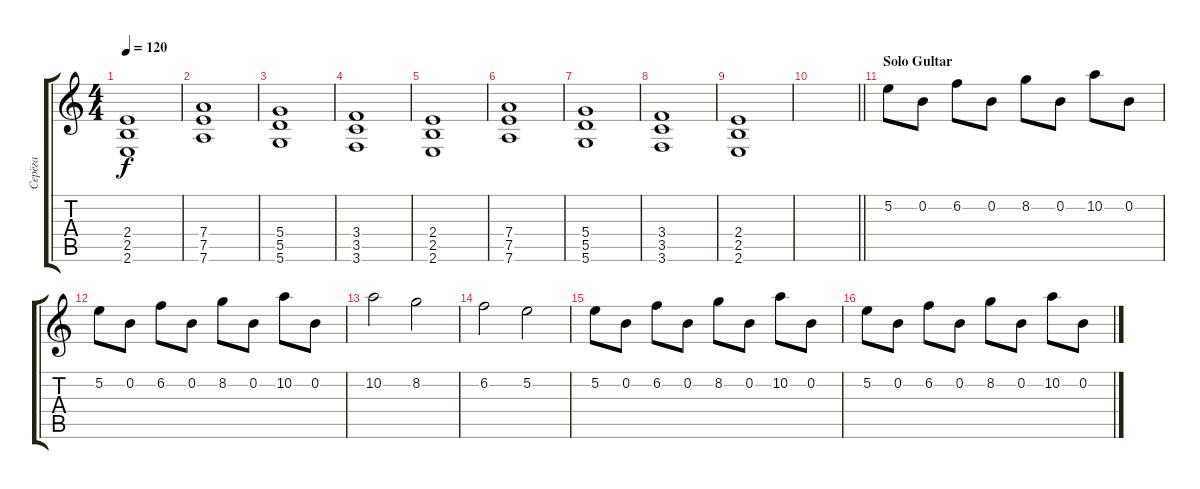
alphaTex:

\track ("Серёга" "Серёга") {instrument distortionguitar}
\staff {score tabs}
\tuning (E4 B3 G3 D3 A2 D2) {hide}
\ts (4 4)
\tempo 120
\clef g2
\ks c
(2.4 2.5 2.6).1{dy f} |
(7.4 7.5 7.6).1 |
(5.4 5.5 5.6).1 |
(3.4 3.5 3.6).1 |
(2.4 2.5 2.6).1 |
(7.4 7.5 7.6).1 |
(5.4 5.5 5.6).1 |
(3.4 3.5 3.6).1 |
(2.4 2.5 2.6).1 |
\barLineRight lightlight
|
\section ("" "Solo Gultar")
5.2.8 0.2.8 6.2.8 0.2.8 8.2.8 0.2.8 10.2.8 0.2.8 |
5.2.8 0.2.8 6.2.8 0.2.8 8.2.8 0.2.8 10.2.8 0.2.8 |
10.2.2 8.2.2 |
6.2.2 5.2.2 |
5.2.8 0.2.8 6.2.8 0.2.8 8.2.8 0.2.8 10.2.8 0.2.8 |
5.2.8 0.2.8 6.2.8 0.2.8 8.2.8 0.2.8 10.2.8 0.2.8
